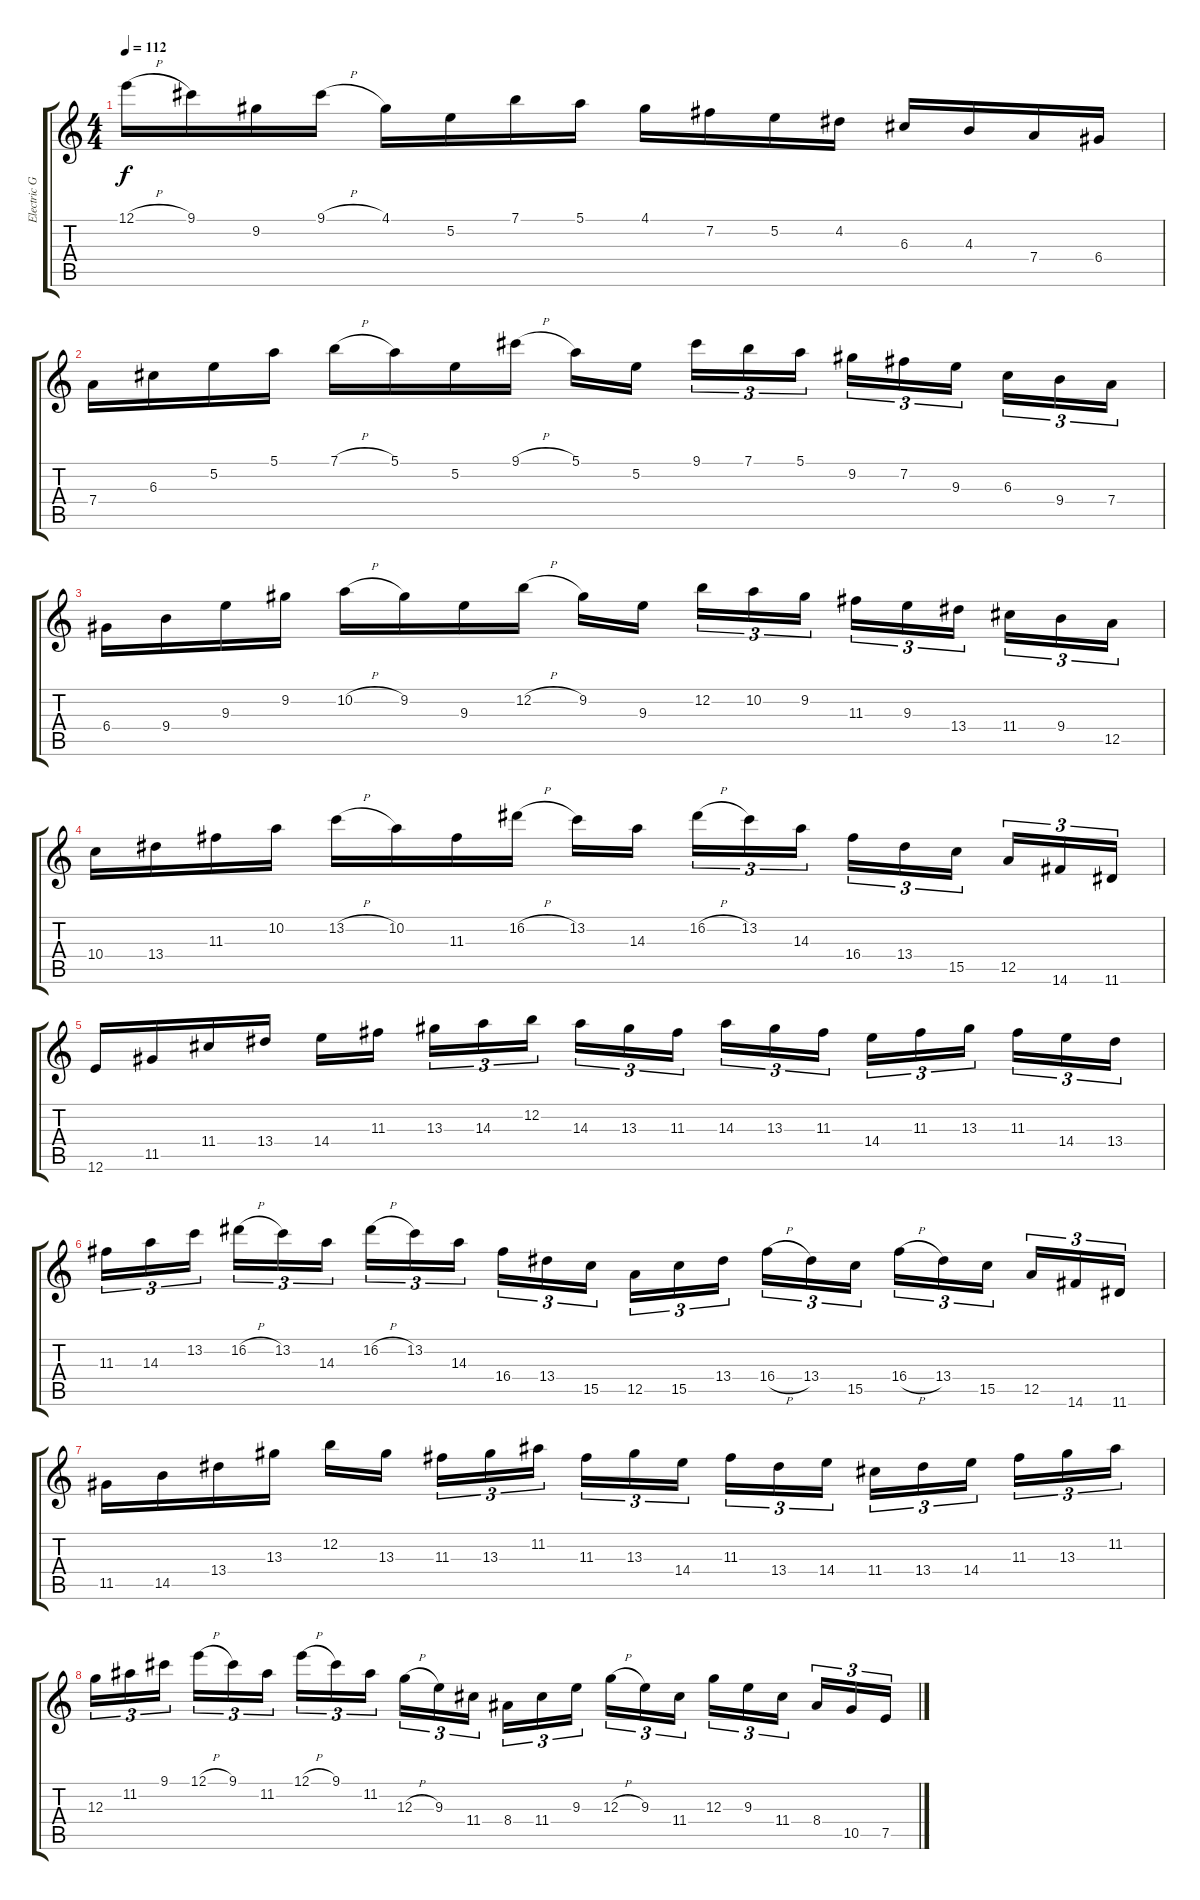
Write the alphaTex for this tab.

\track ("Electric Guitar 1" "Electric G") {instrument electricguitarjazz}
\staff {score tabs}
\tuning (E4 B3 G3 D3 A2 E2) {hide}
\ts (4 4)
\tempo 112
\clef g2
\ks c
12.1{h}.16{dy f} 9.1.16 9.2.16 9.1{h}.16 4.1.16 5.2.16 7.1.16 5.1.16 4.1.16 7.2.16 5.2.16 4.2.16 6.3.16 4.3.16 7.4.16 6.4.16 |
7.4.16 6.3.16 5.2.16 5.1.16 7.1{h}.16 5.1.16 5.2.16 9.1{h}.16 5.1.16 5.2.16{beam splitsecondary} 9.1.16{tu (3 2)} 7.1.16{tu (3 2)} 5.1.16{tu (3 2)} 9.2.16{tu (3 2)} 7.2.16{tu (3 2)} 9.3.16{tu (3 2) beam splitsecondary} 6.3.16{tu (3 2)} 9.4.16{tu (3 2)} 7.4.16{tu (3 2)} |
6.4.16 9.4.16 9.3.16 9.2.16 10.2{h}.16 9.2.16 9.3.16 12.2{h}.16 9.2.16 9.3.16{beam splitsecondary} 12.2.16{tu (3 2)} 10.2.16{tu (3 2)} 9.2.16{tu (3 2)} 11.3.16{tu (3 2)} 9.3.16{tu (3 2)} 13.4.16{tu (3 2) beam splitsecondary} 11.4.16{tu (3 2)} 9.4.16{tu (3 2)} 12.5.16{tu (3 2)} |
10.4.16 13.4.16 11.3.16 10.2.16 13.2{h}.16 10.2.16 11.3.16 16.2{h}.16 13.2.16 14.3.16{beam splitsecondary} 16.2{h}.16{tu (3 2)} 13.2.16{tu (3 2)} 14.3.16{tu (3 2)} 16.4.16{tu (3 2)} 13.4.16{tu (3 2)} 15.5.16{tu (3 2) beam splitsecondary} 12.5.16{tu (3 2)} 14.6.16{tu (3 2)} 11.6.16{tu (3 2)} |
12.6.16 11.5.16 11.4.16 13.4.16 14.4.16 11.3.16{beam splitsecondary} 13.3.16{tu (3 2)} 14.3.16{tu (3 2)} 12.2.16{tu (3 2)} 14.3.16{tu (3 2)} 13.3.16{tu (3 2)} 11.3.16{tu (3 2) beam splitsecondary} 14.3.16{tu (3 2)} 13.3.16{tu (3 2)} 11.3.16{tu (3 2)} 14.4.16{tu (3 2)} 11.3.16{tu (3 2)} 13.3.16{tu (3 2) beam splitsecondary} 11.3.16{tu (3 2)} 14.4.16{tu (3 2)} 13.4.16{tu (3 2)} |
11.3.16{tu (3 2)} 14.3.16{tu (3 2)} 13.2.16{tu (3 2) beam splitsecondary} 16.2{h}.16{tu (3 2)} 13.2.16{tu (3 2)} 14.3.16{tu (3 2)} 16.2{h}.16{tu (3 2)} 13.2.16{tu (3 2)} 14.3.16{tu (3 2) beam splitsecondary} 16.4.16{tu (3 2)} 13.4.16{tu (3 2)} 15.5.16{tu (3 2)} 12.5.16{tu (3 2)} 15.5.16{tu (3 2)} 13.4.16{tu (3 2) beam splitsecondary} 16.4{h}.16{tu (3 2)} 13.4.16{tu (3 2)} 15.5.16{tu (3 2)} 16.4{h}.16{tu (3 2)} 13.4.16{tu (3 2)} 15.5.16{tu (3 2) beam splitsecondary} 12.5.16{tu (3 2)} 14.6.16{tu (3 2)} 11.6.16{tu (3 2)} |
11.5.16 14.5.16 13.4.16 13.3.16 12.2.16 13.3.16{beam splitsecondary} 11.3.16{tu (3 2)} 13.3.16{tu (3 2)} 11.2.16{tu (3 2)} 11.3.16{tu (3 2)} 13.3.16{tu (3 2)} 14.4.16{tu (3 2) beam splitsecondary} 11.3.16{tu (3 2)} 13.4.16{tu (3 2)} 14.4.16{tu (3 2)} 11.4.16{tu (3 2)} 13.4.16{tu (3 2)} 14.4.16{tu (3 2) beam splitsecondary} 11.3.16{tu (3 2)} 13.3.16{tu (3 2)} 11.2.16{tu (3 2)} |
12.3.16{tu (3 2)} 11.2.16{tu (3 2)} 9.1.16{tu (3 2) beam splitsecondary} 12.1{h}.16{tu (3 2)} 9.1.16{tu (3 2)} 11.2.16{tu (3 2)} 12.1{h}.16{tu (3 2)} 9.1.16{tu (3 2)} 11.2.16{tu (3 2) beam splitsecondary} 12.3{h}.16{tu (3 2)} 9.3.16{tu (3 2)} 11.4.16{tu (3 2)} 8.4.16{tu (3 2)} 11.4.16{tu (3 2)} 9.3.16{tu (3 2) beam splitsecondary} 12.3{h}.16{tu (3 2)} 9.3.16{tu (3 2)} 11.4.16{tu (3 2)} 12.3.16{tu (3 2)} 9.3.16{tu (3 2)} 11.4.16{tu (3 2) beam splitsecondary} 8.4.16{tu (3 2)} 10.5.16{tu (3 2)} 7.5.16{tu (3 2)}
